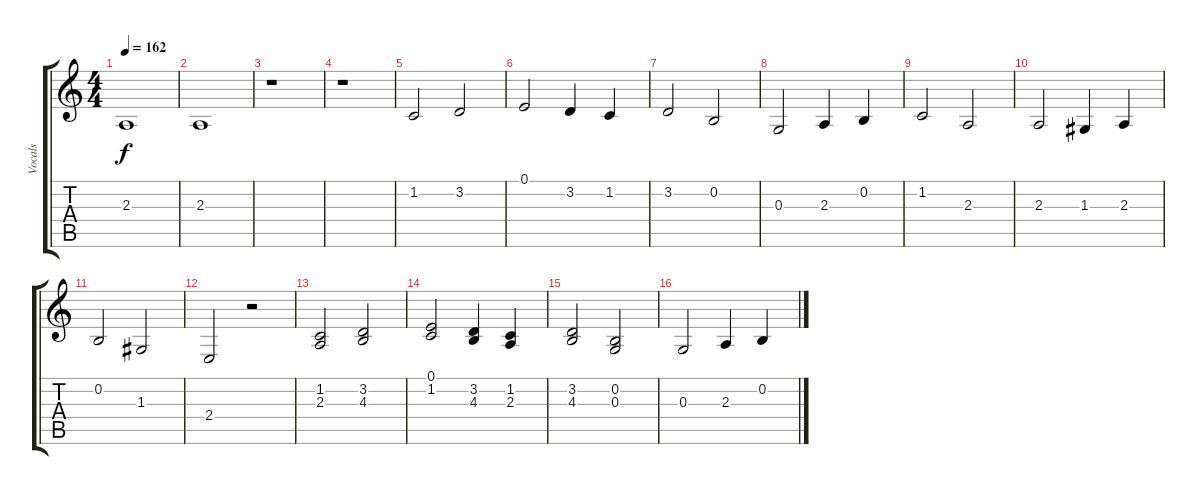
\track ("Vocals" "Vocals") {instrument oboe}
\staff {score tabs}
\tuning (E4 B3 G3 D3 A2 E2) {hide}
\ts (4 4)
\tempo 162
\clef g2
\ks c
2.3.1{dy f} |
2.3.1 |
r.1 |
r.1 |
1.2.2 3.2.2 |
0.1.2 3.2.4 1.2.4 |
3.2.2 0.2.2 |
0.3.2 2.3.4 0.2.4 |
1.2.2 2.3.2 |
2.3.2 1.3.4 2.3.4 |
0.2.2 1.3.2 |
2.4.2 r.2 |
(1.2 2.3).2 (3.2 4.3).2 |
(0.1 1.2).2 (3.2 4.3).4 (1.2 2.3).4 |
(3.2 4.3).2 (0.2 0.3).2 |
0.3.2 2.3.4 0.2.4
